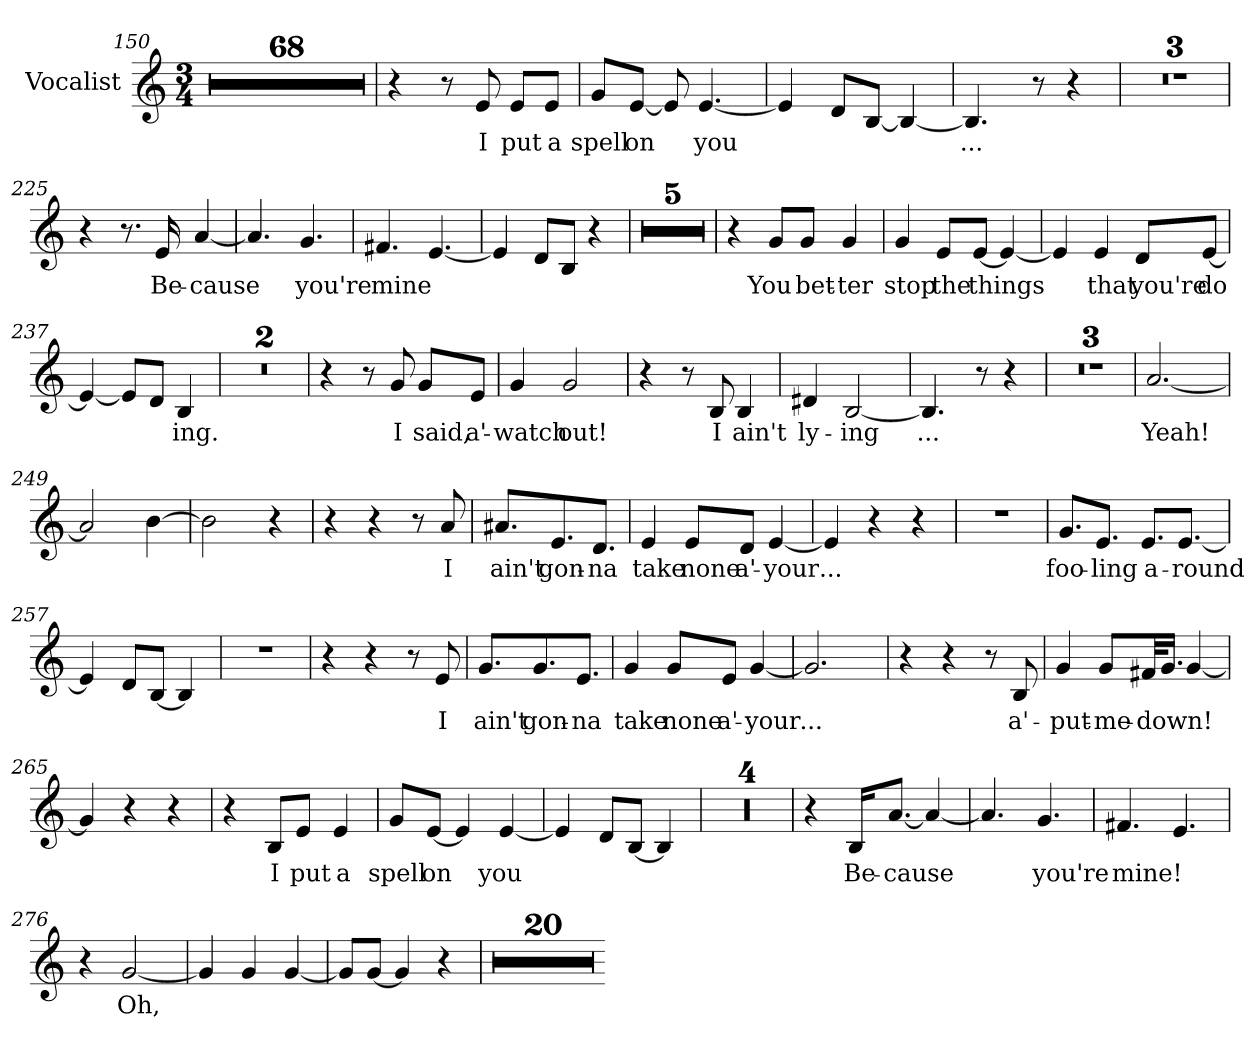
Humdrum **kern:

**kern	**text
*part1	*part1
*staff1	*staff1
*I"Vocalist	*
*clefG2	*
*M3/4	*
=150	=150
2.r	.
=151	=151
2.r	.
=152	=152
2.r	.
=153	=153
2.r	.
=154	=154
2.r	.
=155	=155
2.r	.
=156	=156
2.r	.
=157	=157
2.r	.
=158	=158
2.r	.
=159	=159
2.r	.
=160	=160
2.r	.
=161	=161
2.r	.
=162	=162
2.r	.
=163	=163
2.r	.
=164	=164
2.r	.
=165	=165
2.r	.
=166	=166
2.r	.
=167	=167
2.r	.
=168	=168
2.r	.
=169	=169
2.r	.
=170	=170
2.r	.
=171	=171
2.r	.
=172	=172
2.r	.
=173	=173
2.r	.
=174	=174
2.r	.
=175	=175
2.r	.
=176	=176
2.r	.
=177	=177
2.r	.
=178	=178
2.r	.
=179	=179
2.r	.
=180	=180
2.r	.
=181	=181
2.r	.
=182	=182
2.r	.
=183	=183
2.r	.
=184	=184
2.r	.
=185	=185
2.r	.
=186	=186
2.r	.
=187	=187
2.r	.
=188	=188
2.r	.
=189	=189
2.r	.
=190	=190
2.r	.
=191	=191
2.r	.
=192	=192
2.r	.
=193	=193
2.r	.
=194	=194
2.r	.
=195	=195
2.r	.
=196	=196
2.r	.
=197	=197
2.r	.
=198	=198
2.r	.
=199	=199
2.r	.
=200	=200
2.r	.
=201	=201
2.r	.
=202	=202
2.r	.
=203	=203
2.r	.
=204	=204
2.r	.
=205	=205
2.r	.
=206	=206
2.r	.
=207	=207
2.r	.
=208	=208
2.r	.
=209	=209
2.r	.
=210	=210
2.r	.
=211	=211
2.r	.
=212	=212
2.r	.
=213	=213
2.r	.
=214	=214
2.r	.
=215	=215
2.r	.
=216	=216
2.r	.
=217	=217
2.r	.
=218	=218
4r	.
8r	.
8e	I
8e/L	put
8e/J	a
=219	=219
8g/L	spell
[8e/J	on
8e]	_
[4.e	you
=220	=220
4e]	_
8d/L	_
[8B/J	_
4B_	_
=221	=221
4.B]	...
8r	.
4r	.
=222	=222
2.r	.
=223	=223
2.r	.
=224	=224
2.r	.
=225	=225
4r	.
8.r	.
16e	Be-
[4a	-cause
=226	=226
4.a]	_
4.g	you're
=227	=227
4.f#X	mine
[4.e	_
=228	=228
4e]	_
8d/L	_
8B/J	_
4r	.
=229	=229
2.r	.
=230	=230
2.r	.
=231	=231
2.r	.
=232	=232
2.r	.
=233	=233
2.r	.
=234	=234
4r	.
8g/L	You
8g/J	bet-
4g	-ter
=235	=235
4g	stop
8e/L	the
[8e/J	things
4e_	_
=236	=236
4e]	_
4e	that
8d/L	you're
[8e/J	do
=237	=237
4e_	_
8e/L]	_
8d/J	_
4B	ing.
=238	=238
2.r	.
=239	=239
2.r	.
=240	=240
4r	.
8r	.
8g	I
8g/L	said,
8e/J	a'-
=241	=241
4g	-watch
2g	out!
=242	=242
4r	.
8r	.
8B	I
4B	ain't
=243	=243
4d#X	ly-
[2B	-ing
=244	=244
4.B]	...
8r	.
4r	.
=245	=245
2.r	.
=246	=246
2.r	.
=247	=247
2.r	.
=248	=248
[2.a	Yeah!
=249	=249
2a]	_
[4b	_
=250	=250
2b]	_
4r	.
=251	=251
4r	.
4r	.
8r	.
8a	I
=252	=252
4.a#X	ain't
8.e	gon-
8.dJ	-na
=253	=253
4e	take
8e/L	none
8d/J	a'-
[4e	-your
=254	=254
4e]	...
4r	.
4r	.
=255	=255
2.r	.
=256	=256
8.g/L	foo-
8.e/J	-ling
8.e/L	a-
[8.e/J	-round
=257	=257
4e]	_
8d/L	_
[8B/J	_
4B]	_
=258	=258
2.r	.
=259	=259
4r	.
4r	.
8r	.
8e	I
=260	=260
4.g	ain't
8.g	gon-
8.eJ	-na
=261	=261
4g	take
8g/L	none
8e/J	a'-
[4g	-your
=262	=262
2.g]	...
=263	=263
4r	.
4r	.
8r	.
8B	a'-
=264	=264
4g	-put-
8g/L	-me-
32f#X/KL	-down!
16.g/JJ	_
[4g	_
=265	=265
4g]	_
4r	.
4r	.
=266	=266
4r	.
8B/L	I
8e/J	put
4e	a
=267	=267
8g/L	spell
[8e/J	on
4e]	_
[4e	you
=268	=268
4e]	_
8d/L	_
[8B/J	_
4B]	_
=269	=269
2.r	.
=270	=270
2.r	.
=271	=271
2.r	.
=272	=272
2.r	.
=273	=273
4r	.
16B/KL	Be-
[8.a/J	-cause
4a_	_
=274	=274
4.a]	_
4.g	you're
=275	=275
4.f#X	mine!
4.e	_
=276	=276
4r	.
[2g	Oh,
=277	=277
4g]	_
4g	_
[4g	_
=278	=278
8g/L]	_
[8g/J	_
4g]	_
4r	.
=279	=279
2.r	.
=280	=280
2.r	.
=281	=281
2.r	.
=282	=282
2.r	.
=283	=283
2.r	.
=284	=284
2.r	.
=285	=285
2.r	.
=286	=286
2.r	.
=287	=287
2.r	.
=288	=288
2.r	.
=289	=289
2.r	.
=290	=290
2.r	.
=291	=291
2.r	.
=292	=292
2.r	.
=293	=293
2.r	.
=294	=294
2.r	.
=295	=295
2.r	.
=296	=296
2.r	.
=297	=297
2.r	.
=298	=298
2.r	.
=-	=-
*-	*-
